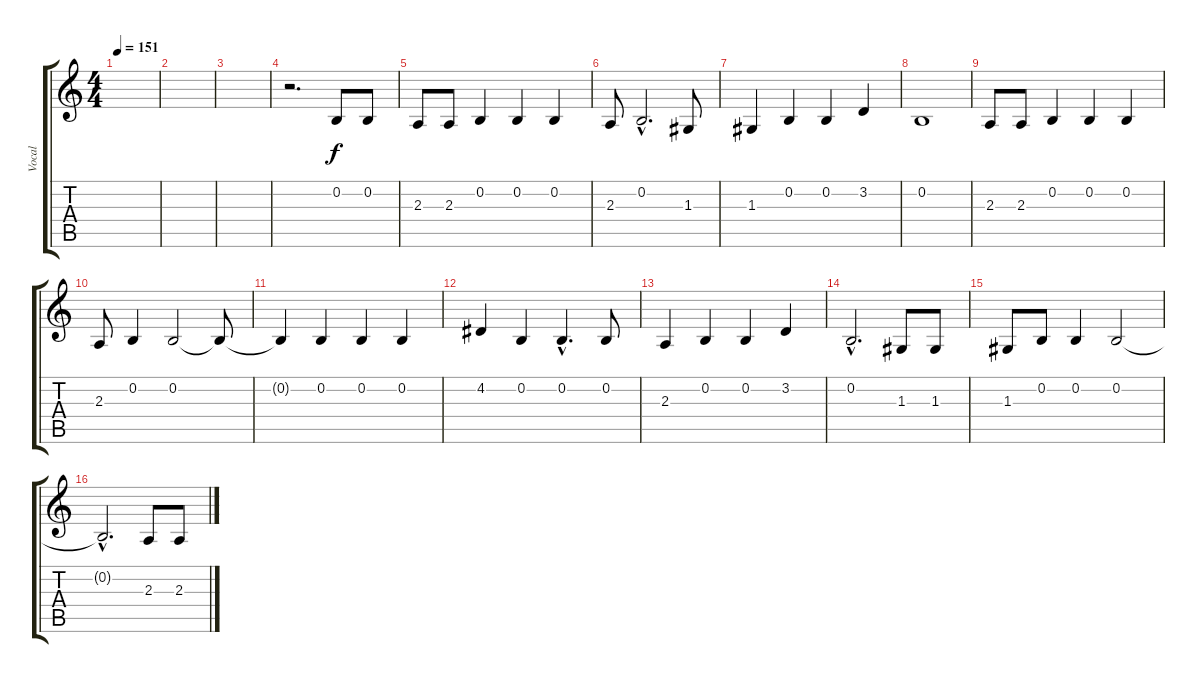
\track ("Vocal" "Vocal") {instrument synthstrings2}
\staff {score tabs}
\tuning (E4 B3 G3 D3 A2 E2) {hide}
\ts (4 4)
\tempo 151
\clef g2
\ks c
|
|
|
r.2{d} 0.2.8 0.2.8 |
2.3.8 2.3.8 0.2.4 0.2.4 0.2.4 |
2.3.8 0.2{hac}.2{d} 1.3.8 |
1.3.4 0.2.4 0.2.4 3.2.4 |
0.2.1 |
2.3.8 2.3.8 0.2.4 0.2.4 0.2.4 |
2.3.8 0.2.4 0.2.2 0.2{t}.8 |
0.2{t}.4 0.2.4 0.2.4 0.2.4 |
4.2.4 0.2.4 0.2{hac}.4{d} 0.2.8 |
2.3.4 0.2.4 0.2.4 3.2.4 |
0.2{hac}.2{d} 1.3.8 1.3.8 |
1.3.8 0.2.8 0.2.4 0.2.2 |
0.2{hac t}.2{d} 2.3.8 2.3.8
